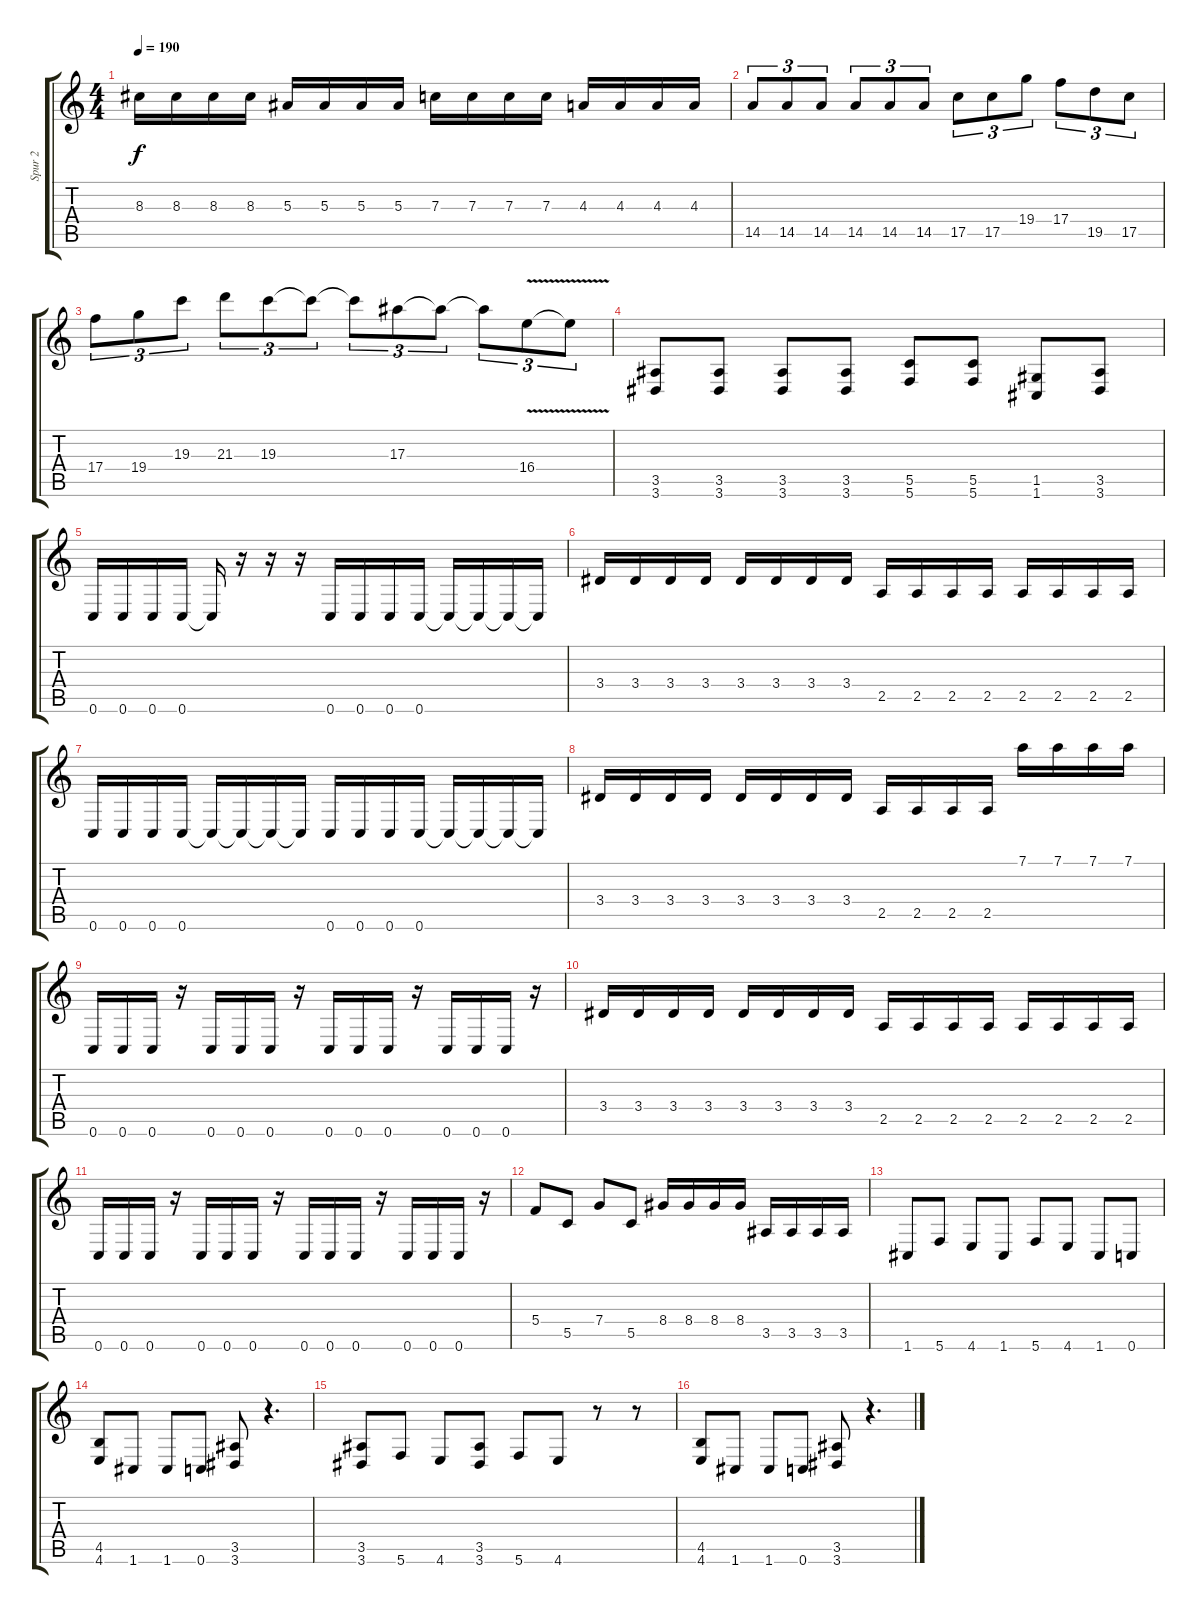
\track ("Spur 2" "Spur 2") {instrument electricguitarclean}
\staff {score tabs}
\tuning (D4 A3 F3 C3 G2 C2) {hide}
\ts (4 4)
\tempo 190
\clef g2
\ks c
8.3.16{dy f} 8.3.16 8.3.16 8.3.16 5.3.16 5.3.16 5.3.16 5.3.16 7.3.16 7.3.16 7.3.16 7.3.16 4.3.16 4.3.16 4.3.16 4.3.16 |
14.5.8{tu (3 2)} 14.5.8{tu (3 2)} 14.5.8{tu (3 2)} 14.5.8{tu (3 2)} 14.5.8{tu (3 2)} 14.5.8{tu (3 2)} 17.5.8{tu (3 2)} 17.5.8{tu (3 2)} 19.4.8{tu (3 2)} 17.4.8{tu (3 2)} 19.5.8{tu (3 2)} 17.5.8{tu (3 2)} |
17.4.8{tu (3 2)} 19.4.8{tu (3 2)} 19.3.8{tu (3 2)} 21.3.8{tu (3 2)} 19.3.8{tu (3 2)} 19.3{t}.8{tu (3 2)} 19.3{t}.8{tu (3 2)} 17.3.8{tu (3 2)} 17.3{t}.8{tu (3 2)} 17.3{t}.8{tu (3 2)} 16.4{v}.8{tu (3 2)} 16.4{t}.8{tu (3 2)} |
(3.5 3.6).8 (3.5 3.6).8 (3.5 3.6).8 (3.5 3.6).8 (5.5 5.6).8 (5.5 5.6).8 (1.5 1.6).8 (3.5 3.6).8 |
0.6.16 0.6.16 0.6.16 0.6.16 0.6{t}.16 r.16 r.16 r.16 0.6.16 0.6.16 0.6.16 0.6.16 0.6{t}.16 0.6{t}.16 0.6{t}.16 0.6{t}.16 |
3.4.16 3.4.16 3.4.16 3.4.16 3.4.16 3.4.16 3.4.16 3.4.16 2.5.16 2.5.16 2.5.16 2.5.16 2.5.16 2.5.16 2.5.16 2.5.16 |
0.6.16 0.6.16 0.6.16 0.6.16 0.6{t}.16 0.6{t}.16 0.6{t}.16 0.6{t}.16 0.6.16 0.6.16 0.6.16 0.6.16 0.6{t}.16 0.6{t}.16 0.6{t}.16 0.6{t}.16 |
3.4.16 3.4.16 3.4.16 3.4.16 3.4.16 3.4.16 3.4.16 3.4.16 2.5.16 2.5.16 2.5.16 2.5.16 7.1.16 7.1.16 7.1.16 7.1.16 |
0.6.16 0.6.16 0.6.16 r.16 0.6.16 0.6.16 0.6.16 r.16 0.6.16 0.6.16 0.6.16 r.16 0.6.16 0.6.16 0.6.16 r.16 |
3.4.16 3.4.16 3.4.16 3.4.16 3.4.16 3.4.16 3.4.16 3.4.16 2.5.16 2.5.16 2.5.16 2.5.16 2.5.16 2.5.16 2.5.16 2.5.16 |
0.6.16 0.6.16 0.6.16 r.16 0.6.16 0.6.16 0.6.16 r.16 0.6.16 0.6.16 0.6.16 r.16 0.6.16 0.6.16 0.6.16 r.16 |
5.4.8 5.5.8 7.4.8 5.5.8 8.4.16 8.4.16 8.4.16 8.4.16 3.5.16 3.5.16 3.5.16 3.5.16 |
1.6.8 5.6.8 4.6.8 1.6.8 5.6.8 4.6.8 1.6.8 0.6.8 |
(4.5 4.6).8 1.6.8 1.6.8 0.6.8 (3.5 3.6).8 r.4{d} |
(3.5 3.6).8 5.6.8 4.6.8 (3.5 3.6).8 5.6.8 4.6.8 r.8 r.8 |
(4.5 4.6).8 1.6.8 1.6.8 0.6.8 (3.5 3.6).8 r.4{d}
